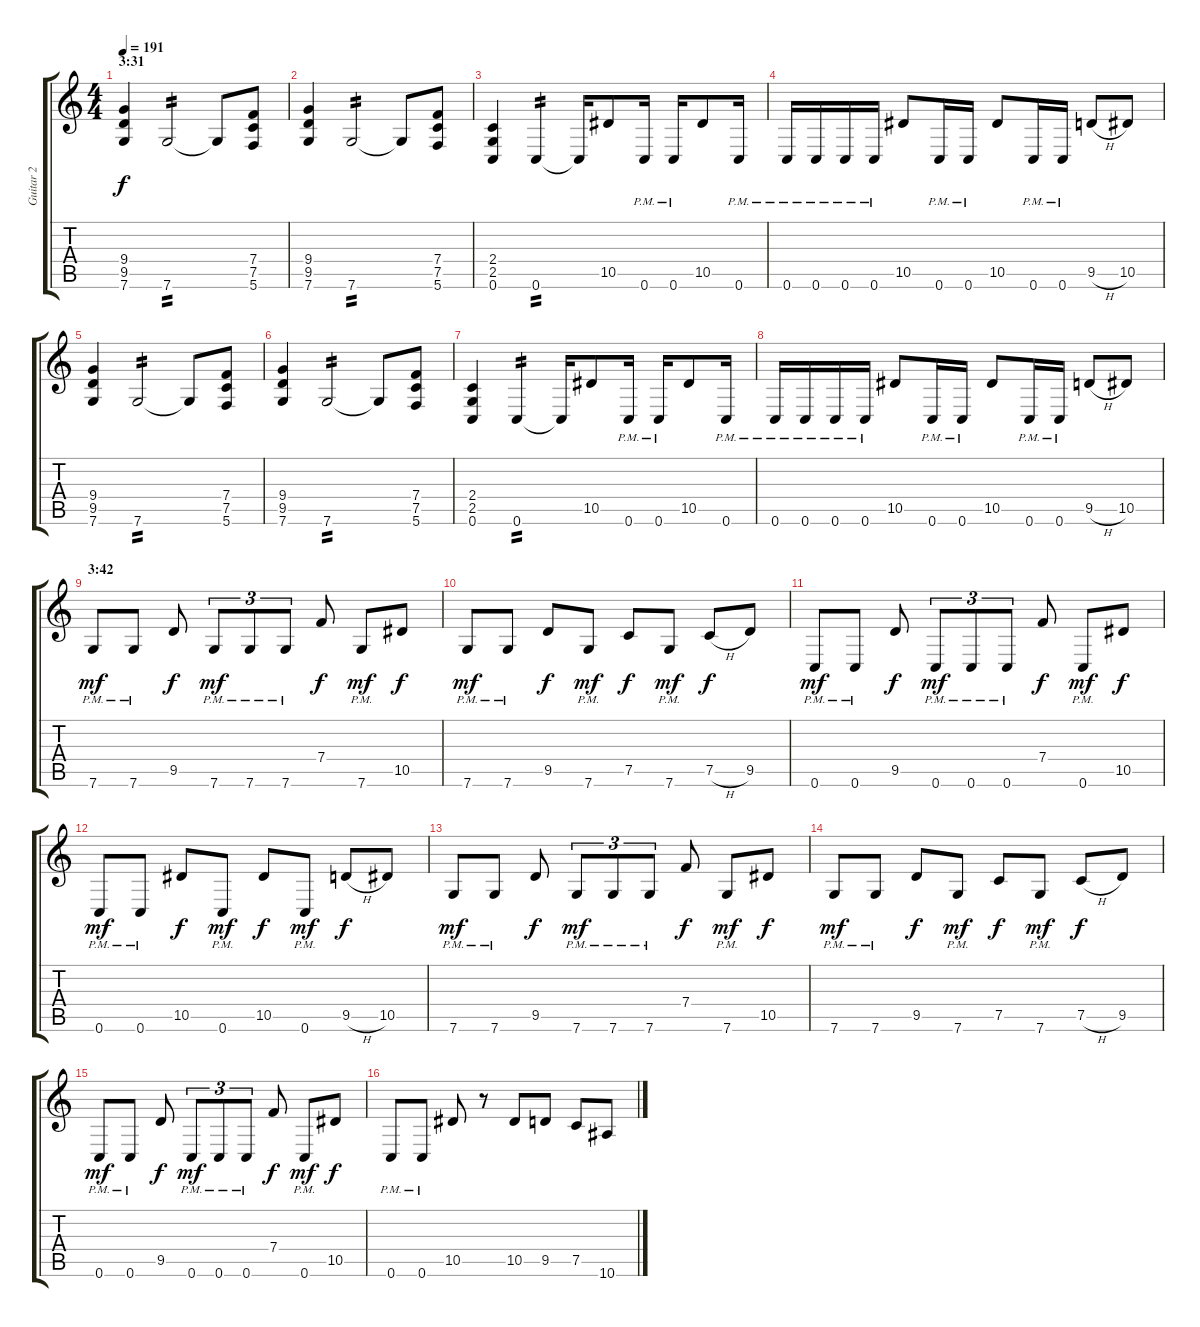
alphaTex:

\track ("Guitar 2" "Guitar 2") {instrument distortionguitar}
\staff {score tabs}
\tuning (C4 G3 Eb3 Bb2 F2 C2) {hide}
\ts (4 4)
\section ("" "3:31")
\tempo 191
\clef g2
\ks c
(9.4 9.5 7.6).4{dy f} 7.6.2{tp 2} 7.6{t}.8 (7.4 7.5 5.6).8 |
(9.4 9.5 7.6).4 7.6.2{tp 2} 7.6{t}.8 (7.4 7.5 5.6).8 |
(2.4 2.5 0.6).4 0.6.4{tp 2} 0.6{t}.16 10.5.8 0.6{pm}.16 0.6{pm}.16 10.5.8 0.6{pm}.16 |
0.6{pm}.16 0.6{pm}.16 0.6{pm}.16 0.6{pm}.16 10.5.8 0.6{pm}.16 0.6{pm}.16 10.5.8 0.6{pm}.16 0.6{pm}.16 9.5{h}.8 10.5.8 |
(9.4 9.5 7.6).4 7.6.2{tp 2} 7.6{t}.8 (7.4 7.5 5.6).8 |
(9.4 9.5 7.6).4 7.6.2{tp 2} 7.6{t}.8 (7.4 7.5 5.6).8 |
(2.4 2.5 0.6).4 0.6.4{tp 2} 0.6{t}.16 10.5.8 0.6{pm}.16 0.6{pm}.16 10.5.8 0.6{pm}.16 |
0.6{pm}.16 0.6{pm}.16 0.6{pm}.16 0.6{pm}.16 10.5.8 0.6{pm}.16 0.6{pm}.16 10.5.8 0.6{pm}.16 0.6{pm}.16 9.5{h}.8 10.5.8 |
\section ("" "3:42")
7.6{pm}.8{dy mf} 7.6{pm}.8 9.5.8{dy f} 7.6{pm}.8{tu (3 2) dy mf} 7.6{pm}.8{tu (3 2)} 7.6{pm}.8{tu (3 2)} 7.4.8{dy f} 7.6{pm}.8{dy mf} 10.5.8{dy f} |
7.6{pm}.8{dy mf} 7.6{pm}.8 9.5.8{dy f} 7.6{pm}.8{dy mf} 7.5.8{dy f} 7.6{pm}.8{dy mf} 7.5{h}.8{dy f} 9.5.8 |
0.6{pm}.8{dy mf} 0.6{pm}.8 9.5.8{dy f} 0.6{pm}.8{tu (3 2) dy mf} 0.6{pm}.8{tu (3 2)} 0.6{pm}.8{tu (3 2)} 7.4.8{dy f} 0.6{pm}.8{dy mf} 10.5.8{dy f} |
0.6{pm}.8{dy mf} 0.6{pm}.8 10.5.8{dy f} 0.6{pm}.8{dy mf} 10.5.8{dy f} 0.6{pm}.8{dy mf} 9.5{h}.8{dy f} 10.5.8 |
7.6{pm}.8{dy mf} 7.6{pm}.8 9.5.8{dy f} 7.6{pm}.8{tu (3 2) dy mf} 7.6{pm}.8{tu (3 2)} 7.6{pm}.8{tu (3 2)} 7.4.8{dy f} 7.6{pm}.8{dy mf} 10.5.8{dy f} |
7.6{pm}.8{dy mf} 7.6{pm}.8 9.5.8{dy f} 7.6{pm}.8{dy mf} 7.5.8{dy f} 7.6{pm}.8{dy mf} 7.5{h}.8{dy f} 9.5.8 |
0.6{pm}.8{dy mf} 0.6{pm}.8 9.5.8{dy f} 0.6{pm}.8{tu (3 2) dy mf} 0.6{pm}.8{tu (3 2)} 0.6{pm}.8{tu (3 2)} 7.4.8{dy f} 0.6{pm}.8{dy mf} 10.5.8{dy f} |
0.6{pm}.8 0.6{pm}.8 10.5.8 r.8 10.5.8 9.5.8 7.5.8 10.6.8
